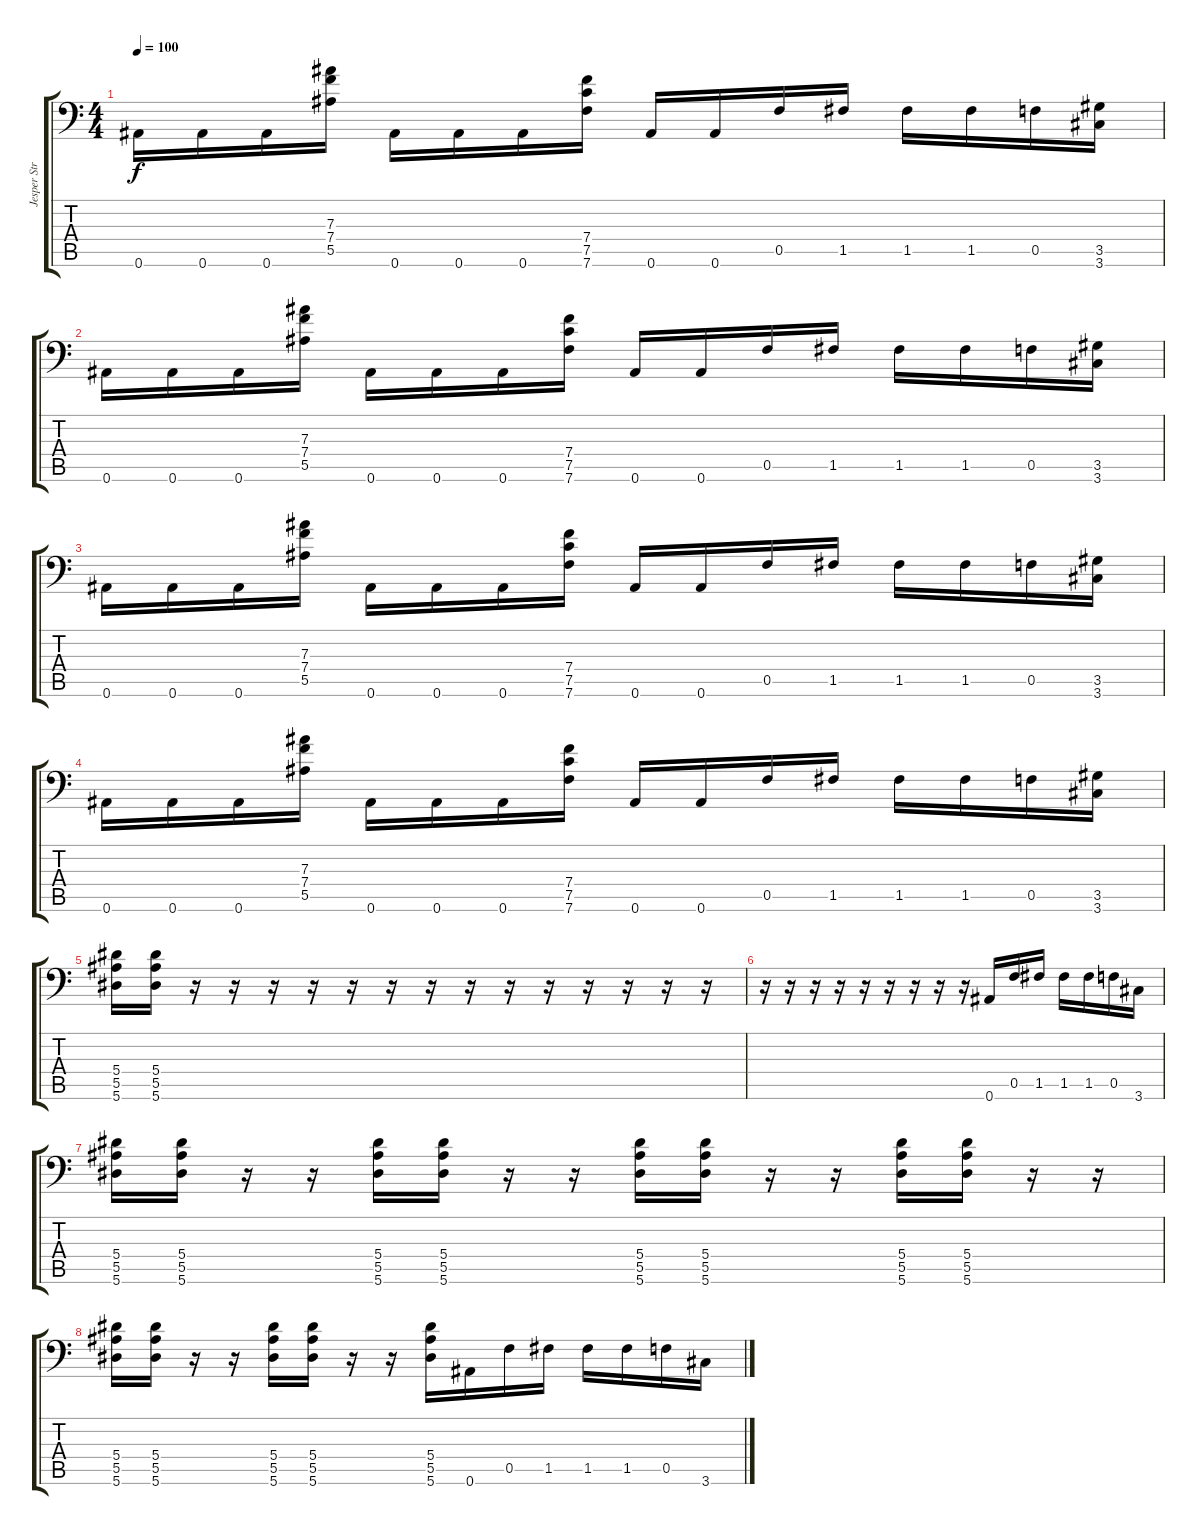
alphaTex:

\track ("Jesper Stromblad" "Jesper Str") {instrument distortionguitar}
\staff {score tabs}
\tuning (C4 G3 Eb3 Bb2 F2 Bb1) {hide}
\ts (4 4)
\tempo 100
\clef f4
\ks c
0.6.16{dy f} 0.6.16 0.6.16 (7.3 7.4 5.5).16 0.6.16 0.6.16 0.6.16 (7.4 7.5 7.6).16 0.6.16 0.6.16 0.5.16 1.5.16 1.5.16 1.5.16 0.5.16 (3.5 3.6).16 |
0.6.16 0.6.16 0.6.16 (7.3 7.4 5.5).16 0.6.16 0.6.16 0.6.16 (7.4 7.5 7.6).16 0.6.16 0.6.16 0.5.16 1.5.16 1.5.16 1.5.16 0.5.16 (3.5 3.6).16 |
0.6.16 0.6.16 0.6.16 (7.3 7.4 5.5).16 0.6.16 0.6.16 0.6.16 (7.4 7.5 7.6).16 0.6.16 0.6.16 0.5.16 1.5.16 1.5.16 1.5.16 0.5.16 (3.5 3.6).16 |
0.6.16 0.6.16 0.6.16 (7.3 7.4 5.5).16 0.6.16 0.6.16 0.6.16 (7.4 7.5 7.6).16 0.6.16 0.6.16 0.5.16 1.5.16 1.5.16 1.5.16 0.5.16 (3.5 3.6).16 |
(5.4 5.5 5.6).16 (5.4 5.5 5.6).16 r.16 r.16 r.16 r.16 r.16 r.16 r.16 r.16 r.16 r.16 r.16 r.16 r.16 r.16 |
r.16 r.16 r.16 r.16 r.16 r.16 r.16 r.16 r.16 0.6.16 0.5.16 1.5.16 1.5.16 1.5.16 0.5.16 3.6.16 |
(5.4 5.5 5.6).16 (5.4 5.5 5.6).16 r.16 r.16 (5.4 5.5 5.6).16 (5.4 5.5 5.6).16 r.16 r.16 (5.4 5.5 5.6).16 (5.4 5.5 5.6).16 r.16 r.16 (5.4 5.5 5.6).16 (5.4 5.5 5.6).16 r.16 r.16 |
(5.4 5.5 5.6).16 (5.4 5.5 5.6).16 r.16 r.16 (5.4 5.5 5.6).16 (5.4 5.5 5.6).16 r.16 r.16 (5.4 5.5 5.6).16 0.6.16 0.5.16 1.5.16 1.5.16 1.5.16 0.5.16 3.6.16
